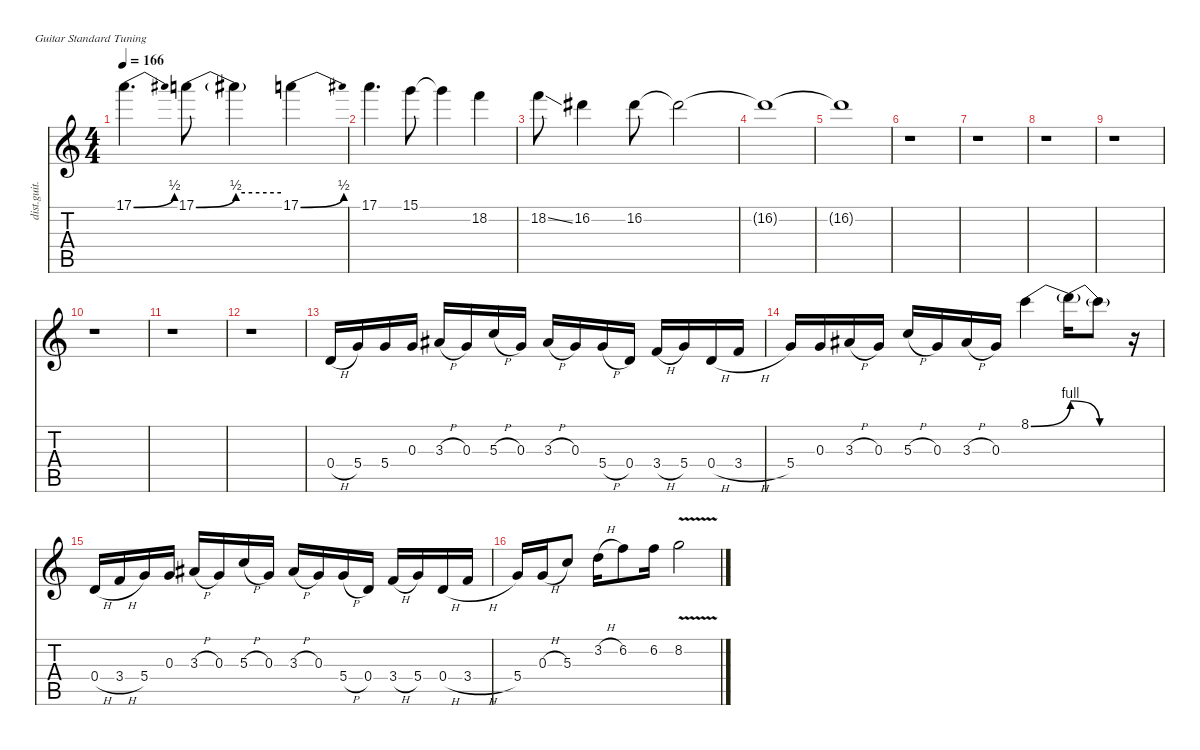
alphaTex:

\defaultSystemsLayout 4
\hideDynamics
\bracketExtendMode nobrackets
\otherSystemsTrackNameOrientation horizontal
\track ("Guitar 1 " "dist.guit.") {instrument distortionguitar}
\staff {score tabs}
\tuning (E4 B3 G3 D3 A2 E2)
\ts (4 4)
\tempo 166
\clef g2
\ks c
17.1{be (bend 0 0 30 2)}.4{d dy fff beam Down} 17.1{be (bend 0 0 60 2)}.8{beam Down} 17.1{be (hold 0 2 60 2) t}.4{dy f beam Down} 17.1{be (bend 0 0 30 2)}.4{dy fff beam Down} |
17.1.4{d beam Down} 15.1.8{beam Down} 15.1{t}.4{dy f beam Down} 18.2.4{dy fff beam Down} |
18.2{ss}.8{beam Down} 16.2{acc #}.4{beam Down} 16.2{acc #}.8{beam Down} 16.2{t acc #}.2{dy f beam Down} |
16.2{t acc #}.1{beam Down} |
16.2{t acc #}.1{beam Down} |
r.1{beam Down} |
r.1{beam Down} |
r.1{beam Down} |
r.1{beam Down} |
r.1{beam Down} |
r.1{beam Down} |
r.1{beam Down} |
0.4{h}.16{dy fff beam Up} 5.4.16{beam Up} 5.4.16{beam Up} 0.3.16{beam Up} 3.3{h acc #}.16{beam Up} 0.3.16{beam Up} 5.3{h}.16{beam Up} 0.3.16{beam Up} 3.3{h acc #}.16{beam Up} 0.3.16{beam Up} 5.4{h}.16{beam Up} 0.4.16{beam Up} 3.4{h}.16{beam Up} 5.4.16{beam Up} 0.4{h}.16{beam Up} 3.4{h}.16{beam Up} |
5.4.16{beam Up} 0.3.16{beam Up} 3.3{h acc #}.16{beam Up} 0.3.16{beam Up} 5.3{h}.16{beam Up} 0.3.16{beam Up} 3.3{h acc #}.16{beam Up} 0.3.16{beam Up} 8.1{be (bend 0 0 60 4)}.4{beam Down} 8.1{be (release 0 4 60 0) t}.16{dy f beam Down} 8.1{be (hold 0 0 60 0) t}.8{beam Down} r.16{beam Down} |
0.4{h}.16{dy fff beam Up} 3.4{h}.16{beam Up} 5.4.16{beam Up} 0.3.16{beam Up} 3.3{h acc #}.16{beam Up} 0.3.16{beam Up} 5.3{h}.16{beam Up} 0.3.16{beam Up} 3.3{h acc #}.16{beam Up} 0.3.16{beam Up} 5.4{h}.16{beam Up} 0.4.16{beam Up} 3.4{h}.16{beam Up} 5.4.16{beam Up} 0.4{h}.16{beam Up} 3.4{h}.16{beam Up} |
5.4.16{beam Up} 0.3{h}.16{beam Up} 5.3.8{beam Up} 3.2{h}.16{beam Down} 6.2.8{beam Down} 6.2.16{beam Down} 8.2{v}.2{beam Down}
